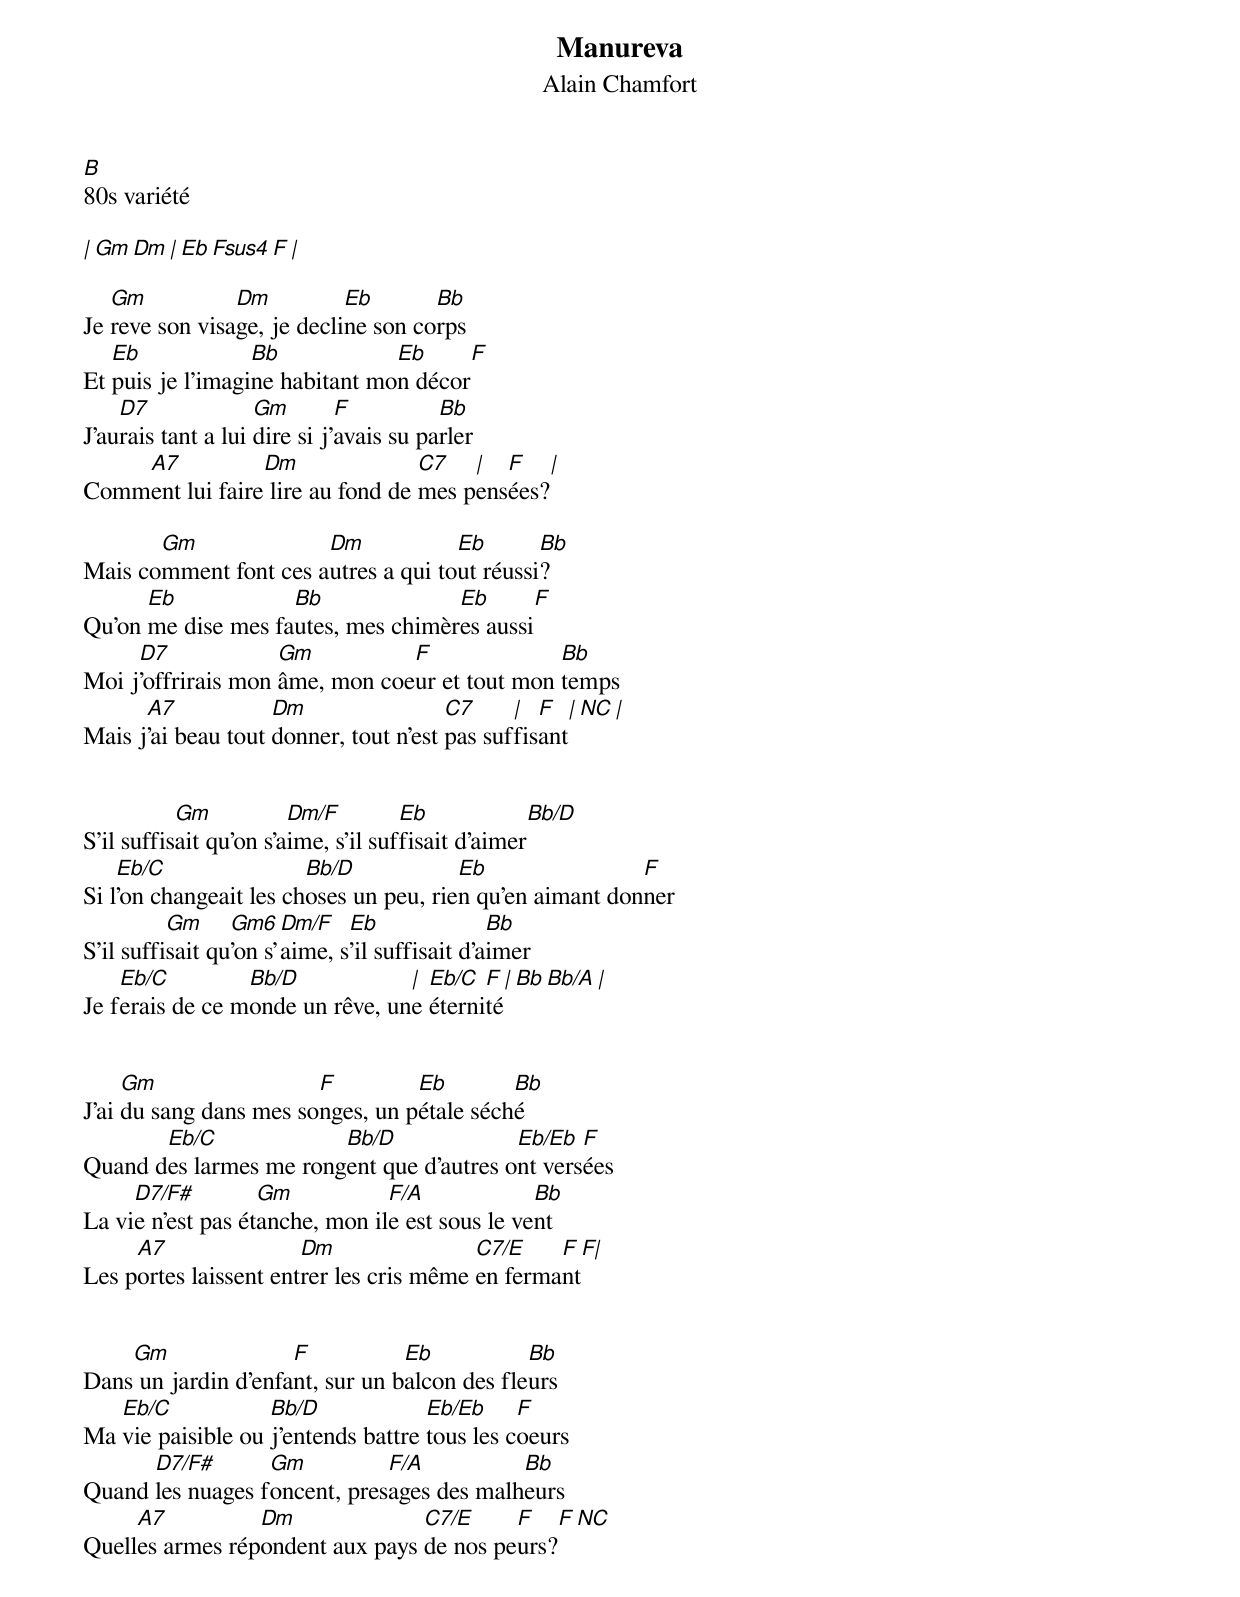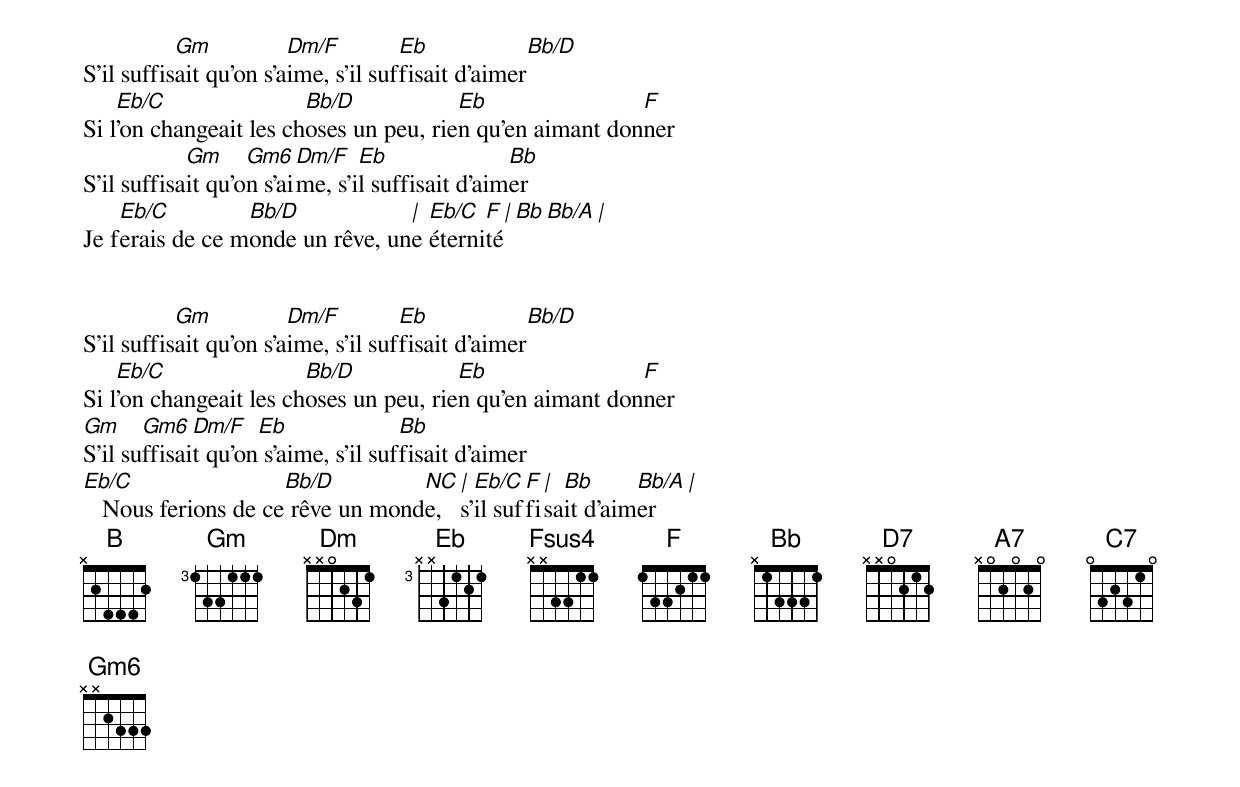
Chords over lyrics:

Manureva
Alain Chamfort
B
80s variété

| Gm   Dm     | Eb  Fsus4 F  |

   Gm           Dm          Eb       Bb
Je reve son visage, je decline son corps
   Eb             Bb            Eb      F
Et puis je l'imagine habitant mon décor
    D7              Gm        F          Bb
J'aurais tant a lui dire si j'avais su parler
    A7           Dm               C7   |  F      |
Comment lui faire lire au fond de mes pensées?

       Gm              Dm            Eb       Bb
Mais comment font ces autres a qui tout réussi?
      Eb            Bb              Eb       F
Qu'on me dise mes fautes, mes chimères aussi
     D7             Gm          F              Bb
Moi j'offrirais mon âme, mon coeur et tout mon temps
      A7            Dm                 C7     |  F    | NC   |
Mais j'ai beau tout donner, tout n'est pas suffisant


           Gm           Dm/F         Eb            Bb/D
S'il suffisait qu'on s'aime, s'il suffisait d'aimer
    Eb/C                Bb/D            Eb                F
Si l'on changeait les choses un peu, rien qu'en aimant donner
          Gm     Gm6   Dm/F   Eb               Bb
S'il suffisait qu'on s'aime, s'il suffisait d'aimer
    Eb/C         Bb/D            | Eb/C  F | Bb      Bb/A |
Je ferais de ce monde un rêve, une éternité


     Gm                 F         Eb        Bb
J'ai du sang dans mes songes, un pétale séché
       Eb/C             Bb/D              Eb/Eb  F
Quand des larmes me rongent que d'autres ont versées
     D7/F#         Gm           F/A             Bb
La vie n'est pas étanche, mon ile est sous le vent
     A7                Dm                C7/E    F      F|
Les portes laissent entrer les cris même en fermant


    Gm               F           Eb           Bb
Dans un jardin d'enfant, sur un balcon des fleurs
   Eb/C            Bb/D             Eb/Eb     F
Ma vie paisible ou j'entends battre tous les coeurs
      D7/F#       Gm          F/A          Bb
Quand les nuages foncent, presages des malheurs
     A7          Dm              C7/E     F      F NC
Quelles armes répondent aux pays de nos peurs?


           Gm           Dm/F         Eb            Bb/D
S'il suffisait qu'on s'aime, s'il suffisait d'aimer
    Eb/C                Bb/D            Eb                F
Si l'on changeait les choses un peu, rien qu'en aimant donner
            Gm     Gm6   Dm/F   Eb               Bb
S'il suffisait qu'on s'aime, s'il suffisait d'aimer
    Eb/C         Bb/D            | Eb/C  F | Bb      Bb/A |
Je ferais de ce monde un rêve, une éternité


           Gm           Dm/F         Eb            Bb/D
S'il suffisait qu'on s'aime, s'il suffisait d'aimer
    Eb/C                Bb/D            Eb                F
Si l'on changeait les choses un peu, rien qu'en aimant donner
Gm     Gm6   Dm/F   Eb               Bb
S'il suffisait qu'on s'aime, s'il suffisait d'aimer
Eb/C                 Bb/D         NC   | Eb/C  F | Bb      Bb/A |
   Nous ferions de ce rêve un monde,   s'il suffisait d'aimer
